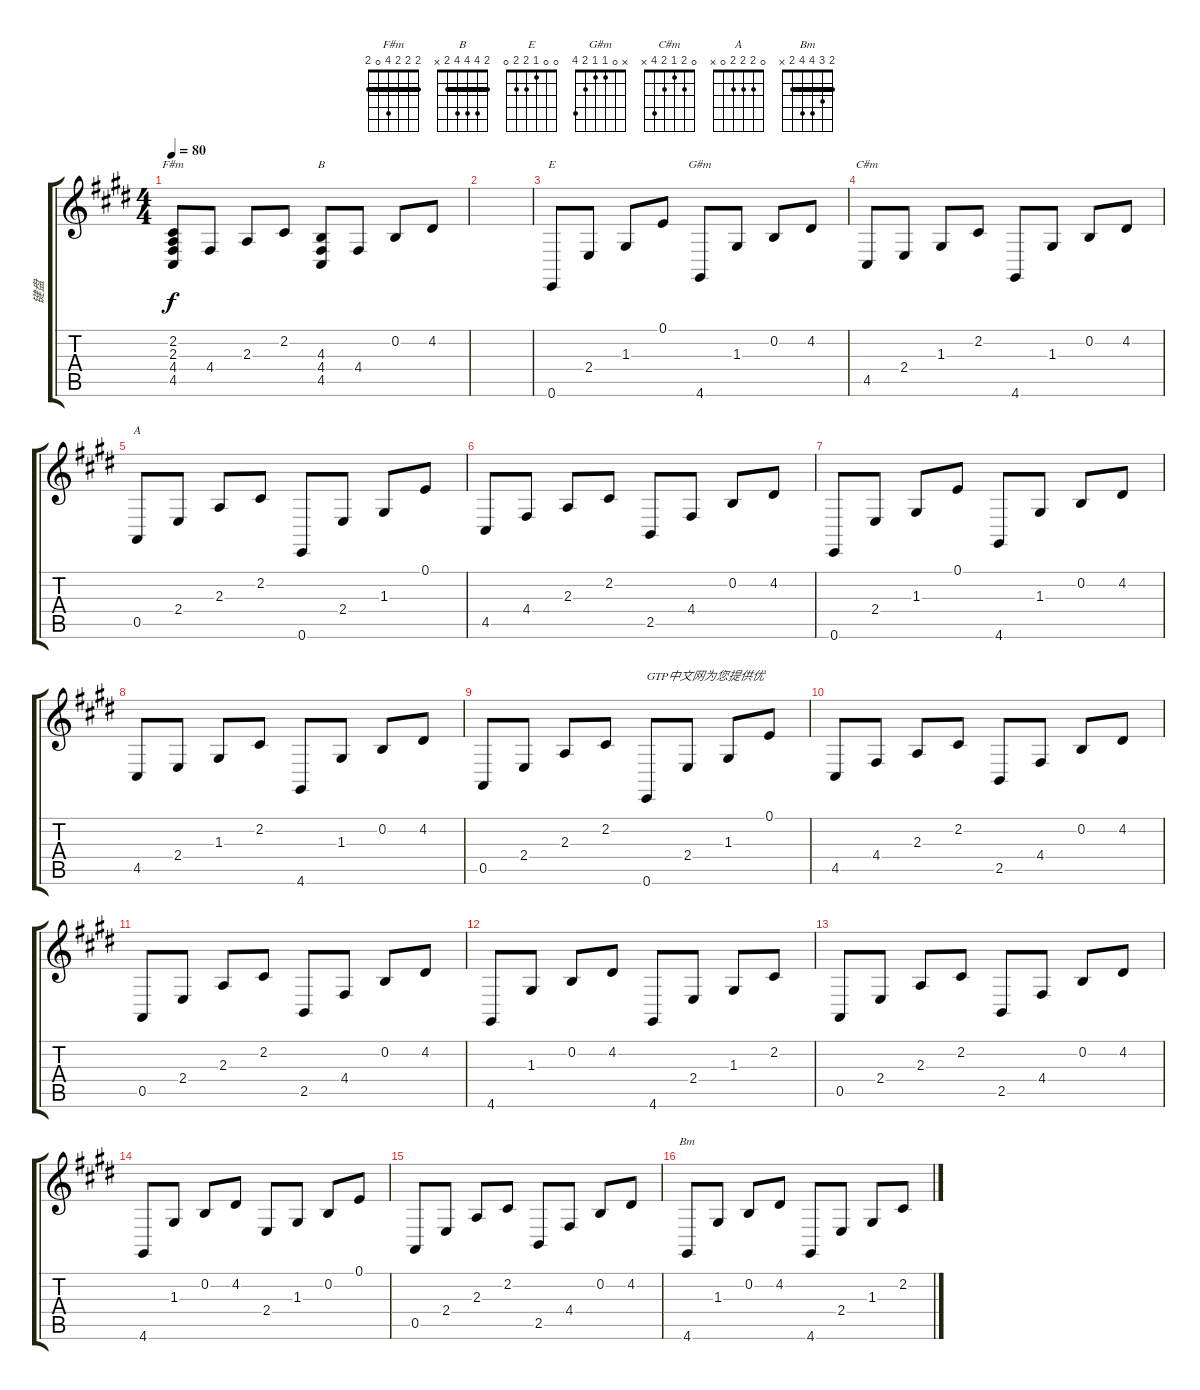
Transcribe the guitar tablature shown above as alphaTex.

\track ("键盘" "键盘") {instrument brightacousticpiano}
\staff {score tabs}
\tuning (E4 B3 G3 D3 A2 E2) {hide}
\chord ("F#m" 2 2 2 4 0 2) {barre 2}
\chord ("B" 2 4 4 4 2 x) {barre 2}
\chord ("E" 0 0 1 2 2 0)
\chord ("G#m" x 0 1 1 2 4)
\chord ("C#m" 0 2 1 2 4 x)
\chord ("A" 0 2 2 2 0 x)
\chord ("Bm" 2 3 4 4 2 x) {barre 2}
\ts (4 4)
\tempo 80
\clef g2
\ks c#minor
(2.2 2.3 4.4 4.5).8{ch "F#m" dy f} 4.4.8 2.3.8 2.2.8 (4.3 4.4 4.5).8{ch "B"} 4.4.8 0.2.8 4.2.8 |
|
0.6.8{ch "E"} 2.4.8 1.3.8 0.1.8 4.6.8{ch "G#m"} 1.3.8 0.2.8 4.2.8 |
4.5.8{ch "C#m"} 2.4.8 1.3.8 2.2.8 4.6.8 1.3.8 0.2.8 4.2.8 |
0.5.8{ch "A"} 2.4.8 2.3.8 2.2.8 0.6.8 2.4.8 1.3.8 0.1.8 |
4.5.8 4.4.8 2.3.8 2.2.8 2.5.8 4.4.8 0.2.8 4.2.8 |
0.6.8 2.4.8 1.3.8 0.1.8 4.6.8 1.3.8 0.2.8 4.2.8 |
4.5.8 2.4.8 1.3.8 2.2.8 4.6.8 1.3.8 0.2.8 4.2.8 |
0.5.8 2.4.8 2.3.8 2.2.8 0.6.8{txt "GTP中文网为您提供优"} 2.4.8 1.3.8 0.1.8 |
4.5.8 4.4.8 2.3.8 2.2.8 2.5.8 4.4.8 0.2.8 4.2.8 |
0.5.8 2.4.8 2.3.8 2.2.8 2.5.8 4.4.8 0.2.8 4.2.8 |
4.6.8 1.3.8 0.2.8 4.2.8 4.6.8 2.4.8 1.3.8 2.2.8 |
0.5.8 2.4.8 2.3.8 2.2.8 2.5.8 4.4.8 0.2.8 4.2.8 |
4.6.8 1.3.8 0.2.8 4.2.8 2.4.8 1.3.8 0.2.8 0.1.8 |
0.5.8 2.4.8 2.3.8 2.2.8 2.5.8 4.4.8 0.2.8 4.2.8 |
4.6.8{ch "Bm"} 1.3.8 0.2.8 4.2.8 4.6.8 2.4.8 1.3.8 2.2.8
